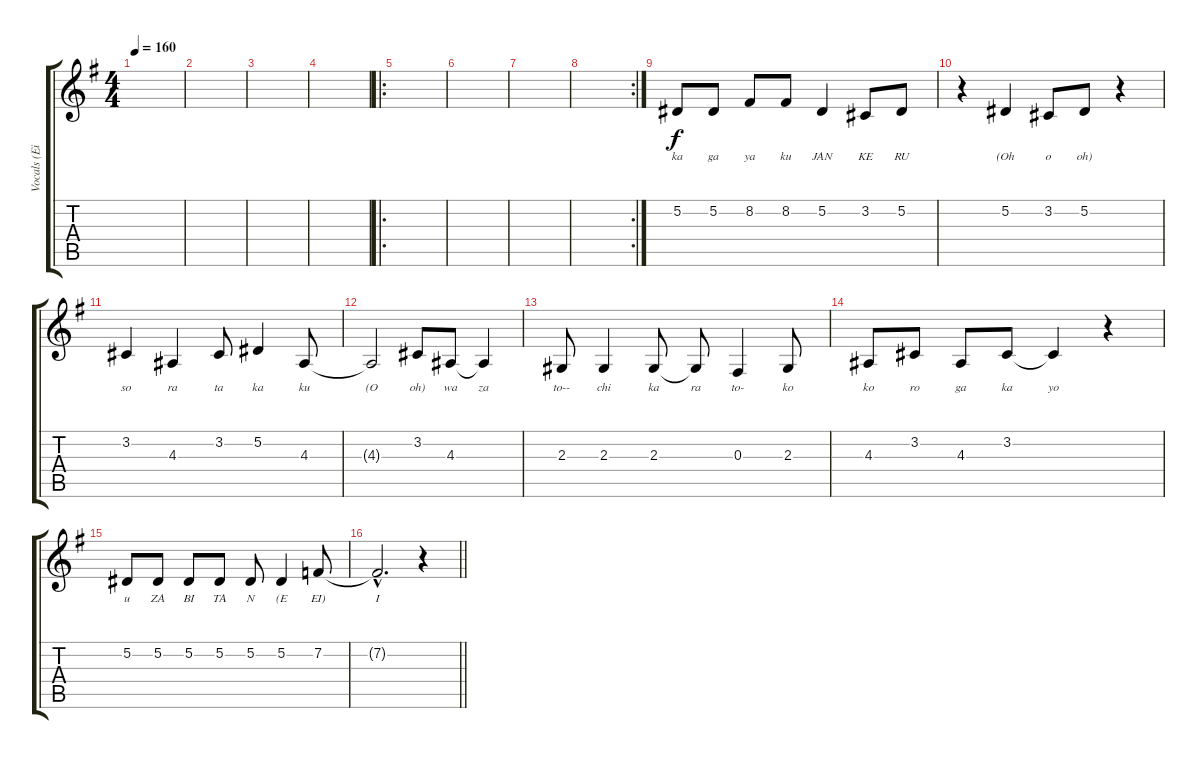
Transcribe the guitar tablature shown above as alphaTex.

\track ("Vocals (Eizo)" "Vocals (Ei") {instrument flute}
\staff {score tabs}
\tuning (Eb4 Bb3 Gb3 Db3 Ab2 Eb2) {hide}
\ts (4 4)
\tempo 160
\clef g2
\ks g
|
|
|
|
\ro
|
|
|
\rc 2
|
5.2.8{lyrics (0 "ka") lyrics (1 "") lyrics (2 "") lyrics (3 "") lyrics (4 "")} 5.2.8{lyrics (0 "ga") lyrics (1 "") lyrics (2 "") lyrics (3 "") lyrics (4 "")} 8.2.8{lyrics (0 "ya") lyrics (1 "") lyrics (2 "") lyrics (3 "") lyrics (4 "")} 8.2.8{lyrics (0 "ku") lyrics (1 "") lyrics (2 "") lyrics (3 "") lyrics (4 "")} 5.2.4{lyrics (0 "JAN") lyrics (1 "") lyrics (2 "") lyrics (3 "") lyrics (4 "")} 3.2.8{lyrics (0 "KE") lyrics (1 "") lyrics (2 "") lyrics (3 "") lyrics (4 "")} 5.2.8{lyrics (0 "RU") lyrics (1 "") lyrics (2 "") lyrics (3 "") lyrics (4 "")} |
r.4 5.2.4{lyrics (0 "(Oh") lyrics (1 "") lyrics (2 "") lyrics (3 "") lyrics (4 "")} 3.2.8{lyrics (0 "o") lyrics (1 "") lyrics (2 "") lyrics (3 "") lyrics (4 "")} 5.2.8{lyrics (0 "oh)") lyrics (1 "") lyrics (2 "") lyrics (3 "") lyrics (4 "")} r.4 |
3.2.4{lyrics (0 "so") lyrics (1 "") lyrics (2 "") lyrics (3 "") lyrics (4 "")} 4.3.4{lyrics (0 "ra") lyrics (1 "") lyrics (2 "") lyrics (3 "") lyrics (4 "")} 3.2.8{lyrics (0 "ta") lyrics (1 "") lyrics (2 "") lyrics (3 "") lyrics (4 "")} 5.2.4{lyrics (0 "ka") lyrics (1 "") lyrics (2 "") lyrics (3 "") lyrics (4 "")} 4.3.8{lyrics (0 "ku") lyrics (1 "") lyrics (2 "") lyrics (3 "") lyrics (4 "")} |
4.3{t}.2{lyrics (0 "(O") lyrics (1 "") lyrics (2 "") lyrics (3 "") lyrics (4 "")} 3.2.8{lyrics (0 "oh)") lyrics (1 "") lyrics (2 "") lyrics (3 "") lyrics (4 "")} 4.3.8{lyrics (0 "wa") lyrics (1 "") lyrics (2 "") lyrics (3 "") lyrics (4 "")} 4.3{t}.4{lyrics (0 "za") lyrics (1 "") lyrics (2 "") lyrics (3 "") lyrics (4 "")} |
2.3.8{lyrics (0 "to--") lyrics (1 "") lyrics (2 "") lyrics (3 "") lyrics (4 "")} 2.3.4{lyrics (0 "chi") lyrics (1 "") lyrics (2 "") lyrics (3 "") lyrics (4 "")} 2.3.8{lyrics (0 "ka") lyrics (1 "") lyrics (2 "") lyrics (3 "") lyrics (4 "")} 2.3{t}.8{lyrics (0 "ra") lyrics (1 "") lyrics (2 "") lyrics (3 "") lyrics (4 "")} 0.3.4{lyrics (0 "to-") lyrics (1 "") lyrics (2 "") lyrics (3 "") lyrics (4 "")} 2.3.8{lyrics (0 "ko") lyrics (1 "") lyrics (2 "") lyrics (3 "") lyrics (4 "")} |
4.3.8{lyrics (0 "ko") lyrics (1 "") lyrics (2 "") lyrics (3 "") lyrics (4 "")} 3.2.8{lyrics (0 "ro") lyrics (1 "") lyrics (2 "") lyrics (3 "") lyrics (4 "")} 4.3.8{lyrics (0 "ga") lyrics (1 "") lyrics (2 "") lyrics (3 "") lyrics (4 "")} 3.2.8{lyrics (0 "ka") lyrics (1 "") lyrics (2 "") lyrics (3 "") lyrics (4 "")} 3.2{t}.4{lyrics (0 "yo") lyrics (1 "") lyrics (2 "") lyrics (3 "") lyrics (4 "")} r.4 |
5.2.8{lyrics (0 "u") lyrics (1 "") lyrics (2 "") lyrics (3 "") lyrics (4 "")} 5.2.8{lyrics (0 "ZA") lyrics (1 "") lyrics (2 "") lyrics (3 "") lyrics (4 "")} 5.2.8{lyrics (0 "BI") lyrics (1 "") lyrics (2 "") lyrics (3 "") lyrics (4 "")} 5.2.8{lyrics (0 "TA") lyrics (1 "") lyrics (2 "") lyrics (3 "") lyrics (4 "")} 5.2.8{lyrics (0 "N") lyrics (1 "") lyrics (2 "") lyrics (3 "") lyrics (4 "")} 5.2.4{lyrics (0 "(E") lyrics (1 "") lyrics (2 "") lyrics (3 "") lyrics (4 "")} 7.2.8{lyrics (0 "EI)") lyrics (1 "") lyrics (2 "") lyrics (3 "") lyrics (4 "")} |
\barLineRight lightlight
7.2{hac t}.2{d lyrics (0 "I") lyrics (1 "") lyrics (2 "") lyrics (3 "") lyrics (4 "")} r.4
